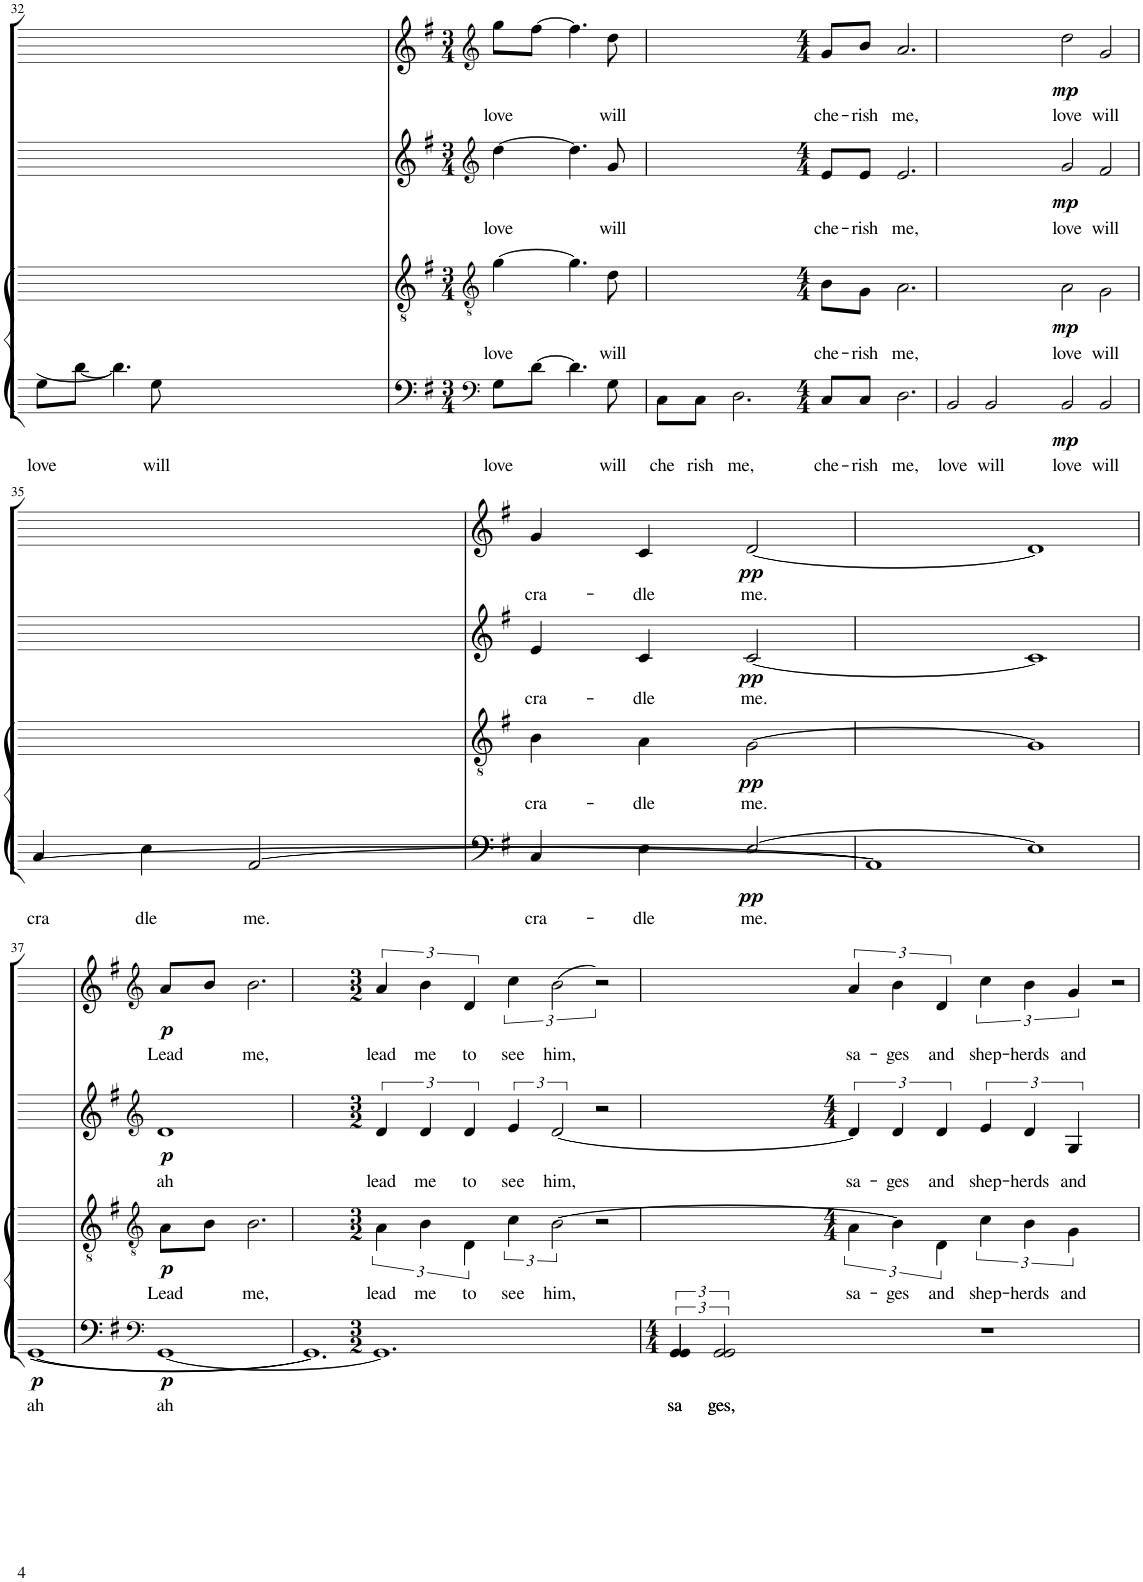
**kern	**text	**kern	**text	**dynam	**kern	**text	**dynam	**kern	**text	**dynam
*part3	*part3	*part3	*part3	*part3	*part2	*part2	*part2	*part1	*part1	*part1
*staff4	*staff4	*staff3	*staff3	*staff3/4	*staff2	*staff2	*staff2	*staff1	*staff1	*staff1
*I"Bass	*	*	*	*	*I"Alto	*	*	*I"Soprano	*	*
!!LO:PB:g=z
*clefF4	*	*clefGv2	*	*	*clefG2	*	*	*clefG2	*	*
*k[f#]	*	*k[f#]	*	*	*k[f#]	*	*	*k[f#]	*	*
*M3/4	*	*M3/4	*	*	*M3/4	*	*	*M3/4	*	*
=32	=32	=32	=32	=32	=32	=32	=32	=32	=32	=32
!	!LO:LY:b	!	!	!	!	!	!	!	!	!
*^	*	*	*	*	*	*	*	*	*	*
!	!	!LO:LY:b	!	!LO:LY:b	!	!	!LO:LY:b	!	!	!LO:LY:b	!
8G\L	8G\L	love	[4g\	love	.	[4dd\	love	.	8gg\L	love	.
[8d\J	[8d\J	.	.	.	.	.	.	.	[8ff#\J	.	.
4.d\]	4.d\]	.	4.g\]	.	.	4.dd\]	.	.	4.ff#\]	.	.
!	!	!LO:LY:b	!	!	!	!	!	!	!	!	!
!	!	!LO:LY:b	!	!LO:LY:b	!	!	!LO:LY:b	!	!	!LO:LY:b	!
8G\	8G\	will	8d\	will	.	8g/	will	.	8dd\	will	.
=33	=33	=33	=33	=33	=33	=33	=33	=33	=33	=33	=33
*M4/4	*	*	*M4/4	*	*	*M4/4	*	*	*M4/4	*	*
!	!	!LO:LY:b	!	!	!	!	!	!	!	!	!
!	!	!LO:LY:b	!	!LO:LY:b	!	!	!LO:LY:b	!	!	!LO:LY:b	!
8C/L	8C\L	che-	8B\L	che-	.	8e/L	che-	.	8g/L	che-	.
!	!	!LO:LY:b	!	!	!	!	!	!	!	!	!
!	!	!LO:LY:b	!	!LO:LY:b	!	!	!LO:LY:b	!	!	!LO:LY:b	!
8C/J	8C\J	rish	8G\J	rish	.	8e/J	rish	.	8b/J	rish	.
!	!	!LO:LY:b	!	!	!	!	!	!	!	!	!
!	!	!LO:LY:b	!	!LO:LY:b	!	!	!LO:LY:b	!	!	!LO:LY:b	!
2.D\	2.D\	me,	2.A\	me,	.	2.e/	me,	.	2.a/	me,	.
=34	=34	=34	=34	=34	=34	=34	=34	=34	=34	=34	=34
!	!	!LO:LY:b	!	!	!	!	!	!	!	!	!
!	!	!LO:LY:b	!	!LO:LY:b	!LO:DY:b=2	!	!LO:LY:b	!	!	!LO:LY:b	!
!	!	!	!	!	!LO:DY:n=1:b	!	!	!LO:DY:b	!	!	!LO:DY:b
2BB/	2BB/	love	2A\	love	mp mp	2g/	love	mp	2dd\	love	mp
!	!	!LO:LY:b	!	!	!	!	!	!	!	!	!
!	!	!LO:LY:b	!	!LO:LY:b	!	!	!LO:LY:b	!	!	!LO:LY:b	!
2BB/	2BB/	will	2G\	will	.	2f#/	will	.	2g/	will	.
!!LO:LB:g=z
=35	=35	=35	=35	=35	=35	=35	=35	=35	=35	=35	=35
!	!	!LO:LY:b	!	!	!	!	!	!	!	!	!
!	!	!LO:LY:b	!	!LO:LY:b	!	!	!LO:LY:b	!	!	!LO:LY:b	!
4C/	4C/	cra-	4B\	cra-	.	4e/	cra-	.	4g/	cra-	.
!	!	!LO:LY:b	!	!	!	!	!	!	!	!	!
!	!	!LO:LY:b	!	!LO:LY:b	!	!	!LO:LY:b	!	!	!LO:LY:b	!
4E\	4E\	dle	4A\	dle	.	4c/	dle	.	4c/	dle	.
!	!	!LO:LY:b	!	!	!	!	!	!	!	!	!
!	!	!LO:LY:b	!	!LO:LY:b	!LO:DY:b=2	!	!LO:LY:b	!	!	!LO:LY:b	!
!	!	!	!	!	!LO:DY:n=1:b	!	!	!LO:DY:b	!	!	!LO:DY:b
[2E/	[2AA/	me.	[2G\	me.	pp pp	[2c/	me.	pp	[2d/	me.	pp
=36	=36	=36	=36	=36	=36	=36	=36	=36	=36	=36	=36
1E]	1AA]	.	1G]	.	.	1c]	.	.	1d]	.	.
!!LO:LB:g=z
=37	=37	=37	=37	=37	=37	=37	=37	=37	=37	=37	=37
*clefF4	*	*	*clefGv2	*	*	*clefG2	*	*	*clefG2	*	*
!	!	!LO:LY:b	!	!	!	!	!	!	!	!	!
!	!	!LO:LY:b	!	!LO:LY:b	!LO:DY:b=2	!	!LO:LY:b	!	!	!LO:LY:b	!
!	!	!	!	!	!LO:DY:n=1:b=2	!	!	!	!	!	!
!	!	!	!	!	!LO:DY:n=2:b	!	!	!LO:DY:b	!	!	!LO:DY:b
[1GG	[1GG	ah	8A\L	Lead	p p p	1d	ah	p	8a/L	Lead	p
.	.	.	8B\J	.	.	.	.	.	8b/J	.	.
!	!	!	!	!LO:LY:b	!	!	!	!	!	!LO:LY:b	!
.	.	.	2.B\	me,	.	.	.	.	2.b\	me,	.
=38	=38	=38	=38	=38	=38	=38	=38	=38	=38	=38	=38
*M3/2	*	*	*M3/2	*	*	*M3/2	*	*	*M3/2	*	*
!	!	!	!	!LO:LY:b	!	!	!LO:LY:b	!	!	!LO:LY:b	!
1.GG]	1.GG]	.	6A\	lead	.	6d/	lead	.	6a/	lead	.
!	!	!	!	!LO:LY:b	!	!	!LO:LY:b	!	!	!LO:LY:b	!
.	.	.	6B\	me	.	6d/	me	.	6b\	me	.
!	!	!	!	!LO:LY:b	!	!	!LO:LY:b	!	!	!LO:LY:b	!
.	.	.	6D\	to	.	6d/	to	.	6d/	to	.
!	!	!	!	!LO:LY:b	!	!	!LO:LY:b	!	!	!LO:LY:b	!
.	.	.	6c\	see	.	6e/	see	.	6cc\	see	.
!	!	!	!	!LO:LY:b	!	!	!LO:LY:b	!	!	!LO:LY:b	!
.	.	.	[3B\	him,	.	[3d/	him,	.	[3b\	him,	.
.	.	.	2r	.	.	2r	.	.	2r	.	.
=39	=39	=39	=39	=39	=39	=39	=39	=39	=39	=39	=39
*M4/4	*	*	*M4/4	*	*	*M4/4	*	*	*	*	*
!	!	!LO:LY:b	!	!	!	!	!	!	!	!	!
!	!	!LO:LY:b	!	!LO:LY:b	!	!	!LO:LY:b	!	!	!LO:LY:b	!
6GG/	6GG/	sa-	6A\	sa-	.	6d/]	sa-	.	6a/	sa-	.
!	!	!LO:LY:b	!	!	!	!	!	!	!	!	!
!	!	!LO:LY:b	!	!LO:LY:b	!	!	!LO:LY:b	!	!	!LO:LY:b	!
3GG/	3GG/	ges,	6B\]	ges	.	6d/	ges	.	6b\	ges	.
!	!	!	!	!LO:LY:b	!	!	!LO:LY:b	!	!	!LO:LY:b	!
.	.	.	6D\	and	.	6d/	and	.	6d/	and	.
!	!	!	!	!LO:LY:b	!	!	!LO:LY:b	!	!	!LO:LY:b	!
2ryy	1.ryy	.	6c\	shep-	.	6e/	shep-	.	6cc\	shep-	.
!	!	!	!	!LO:LY:b	!	!	!LO:LY:b	!	!	!LO:LY:b	!
.	.	.	6B\	herds	.	6d/	herds	.	6b\	herds	.
!	!	!	!	!LO:LY:b	!	!	!LO:LY:b	!	!	!LO:LY:b	!
.	.	.	6G\	and	.	6G/	and	.	6g/	and	.
1r	.	.	1ryy	.	.	1ryy	.	.	2r	.	.
.	.	.	.	.	.	.	.	.	2ryy	.	.
*v	*v	*	*	*	*	*	*	*	*	*	*
=	=	=	=	=	=	=	=	=	=	=
*-	*-	*-	*-	*-	*-	*-	*-	*-	*-	*-
